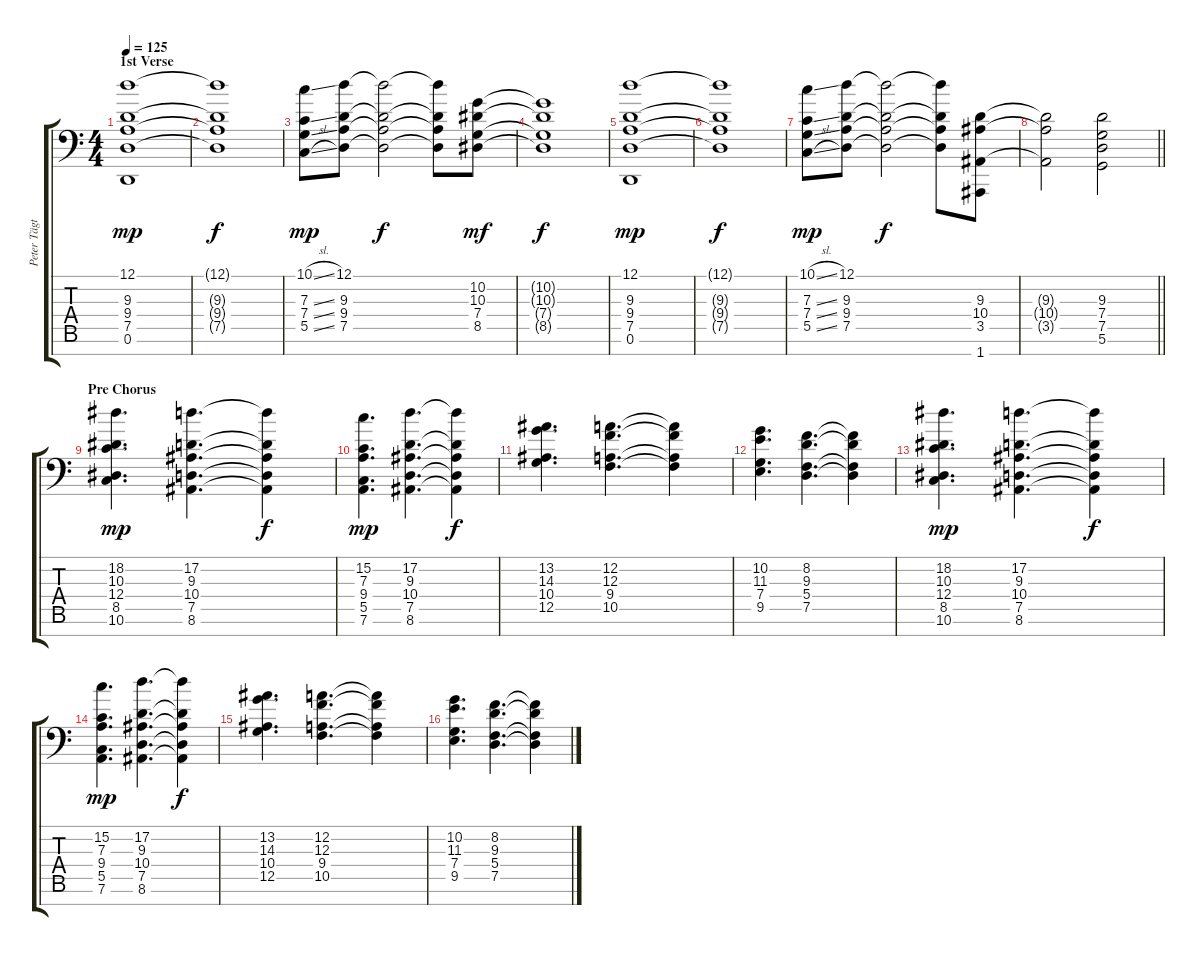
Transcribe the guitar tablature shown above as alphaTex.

\track ("Peter Tägtgren (Keyboard I)" "Peter Tägt") {instrument choiraahs}
\staff {score tabs}
\tuning (D4 A3 F3 C3 G2 D2 A1) {hide}
\ts (4 4)
\section ("" "1st Verse ")
\tempo 125
\clef f4
\ks c
(12.1 9.3 9.4 7.5 0.6).1{dy mp} |
(12.1{t} 9.3{t} 9.4{t} 7.5{t}).1{dy f} |
(10.1{sl} 7.3{sl} 7.4{sl} 5.5{sl}).8{dy mp} (12.1 9.3 9.4 7.5).8 (12.1{t} 9.3{t} 9.4{t} 7.5{t}).2{dy f} (12.1{t} 9.3{t} 9.4{t} 7.5{t}).8 (10.2 10.3 7.4 8.5).8{dy mf} |
(10.2{t} 10.3{t} 7.4{t} 8.5{t}).1{dy f} |
(12.1 9.3 9.4 7.5 0.6).1{dy mp} |
(12.1{t} 9.3{t} 9.4{t} 7.5{t}).1{dy f} |
(10.1{sl} 7.3{sl} 7.4{sl} 5.5{sl}).8{dy mp} (12.1 9.3 9.4 7.5).8 (12.1{t} 9.3{t} 9.4{t} 7.5{t}).2{dy f} (12.1{t} 9.3{t} 9.4{t} 7.5{t}).8 (9.3 10.4 3.5 1.7).8 |
\barLineRight lightlight
(9.3{t} 10.4{t} 3.5{t}).2 (9.3 7.4 7.5 5.6).2 |
\section ("" "Pre Chorus ")
(18.2 10.3 12.4 8.5 10.6).4{d dy mp} (17.2 9.3 10.4 7.5 8.6).4{d} (17.2{t} 9.3{t} 10.4{t} 7.5{t} 8.6{t}).4{dy f} |
(15.2 7.3 9.4 5.5 7.6).4{d dy mp} (17.2 9.3 10.4 7.5 8.6).4{d} (17.2{t} 9.3{t} 10.4{t} 7.5{t} 8.6{t}).4{dy f} |
(13.2 14.3 10.4 12.5).4{d} (12.2 12.3 9.4 10.5).4{d} (12.2{t} 12.3{t} 9.4{t} 10.5{t}).4 |
(10.2 11.3 7.4 9.5).4{d} (8.2 9.3 5.4 7.5).4{d} (8.2{t} 9.3{t} 5.4{t} 7.5{t}).4 |
(18.2 10.3 12.4 8.5 10.6).4{d dy mp} (17.2 9.3 10.4 7.5 8.6).4{d} (17.2{t} 9.3{t} 10.4{t} 7.5{t} 8.6{t}).4{dy f} |
(15.2 7.3 9.4 5.5 7.6).4{d dy mp} (17.2 9.3 10.4 7.5 8.6).4{d} (17.2{t} 9.3{t} 10.4{t} 7.5{t} 8.6{t}).4{dy f} |
(13.2 14.3 10.4 12.5).4{d} (12.2 12.3 9.4 10.5).4{d} (12.2{t} 12.3{t} 9.4{t} 10.5{t}).4 |
(10.2 11.3 7.4 9.5).4{d} (8.2 9.3 5.4 7.5).4{d} (8.2{t} 9.3{t} 5.4{t} 7.5{t}).4
